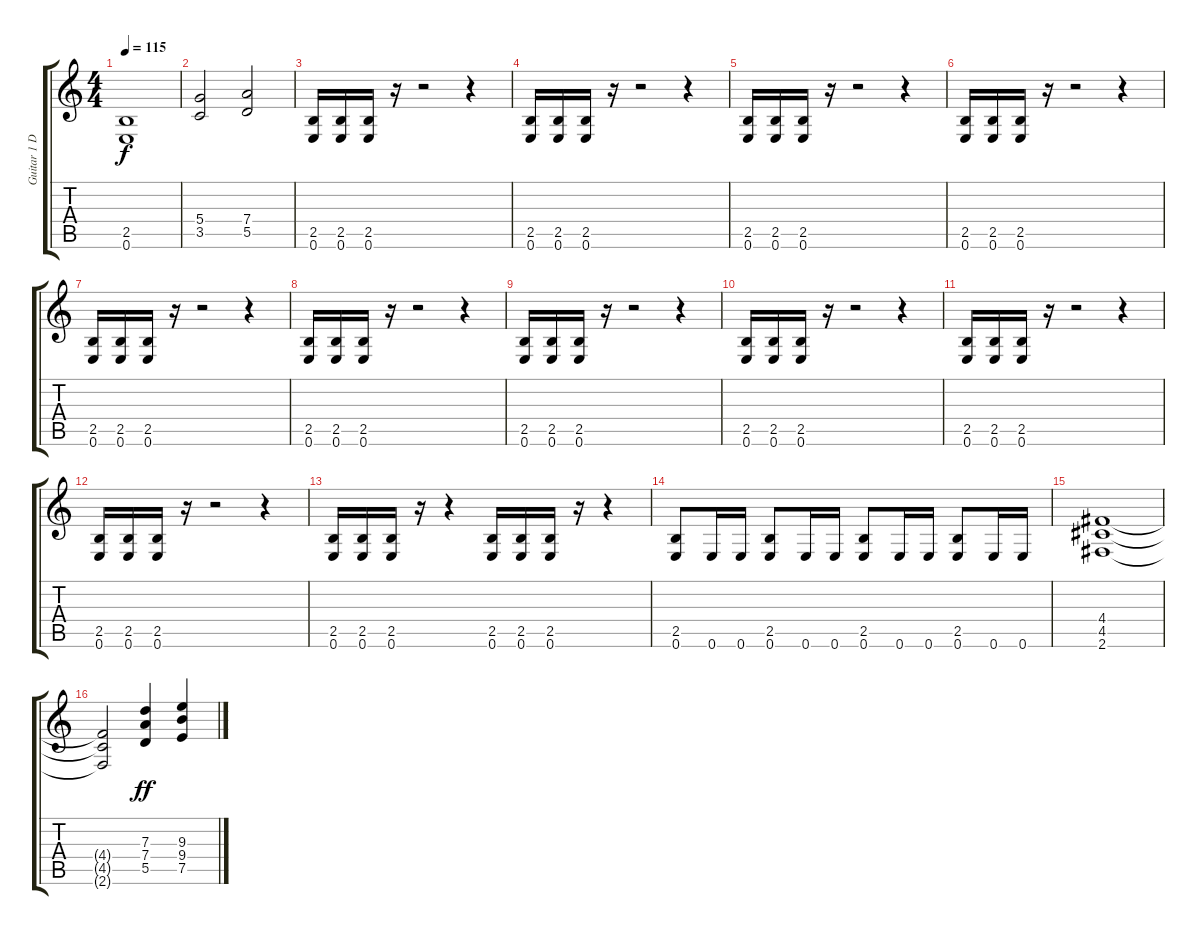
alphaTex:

\track ("Guitar 1 Distorted" "Guitar 1 D") {instrument distortionguitar}
\staff {score tabs}
\tuning (E4 B3 G3 D3 A2 E2) {hide}
\ts (4 4)
\tempo 115
\clef g2
\ks c
(2.5 0.6).1{dy f} |
(5.4 3.5).2 (7.4 5.5).2 |
(2.5 0.6).16 (2.5 0.6).16 (2.5 0.6).16 r.16 r.2 r.4 |
(2.5 0.6).16 (2.5 0.6).16 (2.5 0.6).16 r.16 r.2 r.4 |
(2.5 0.6).16 (2.5 0.6).16 (2.5 0.6).16 r.16 r.2 r.4 |
(2.5 0.6).16 (2.5 0.6).16 (2.5 0.6).16 r.16 r.2 r.4 |
(2.5 0.6).16 (2.5 0.6).16 (2.5 0.6).16 r.16 r.2 r.4 |
(2.5 0.6).16 (2.5 0.6).16 (2.5 0.6).16 r.16 r.2 r.4 |
(2.5 0.6).16 (2.5 0.6).16 (2.5 0.6).16 r.16 r.2 r.4 |
(2.5 0.6).16 (2.5 0.6).16 (2.5 0.6).16 r.16 r.2 r.4 |
(2.5 0.6).16 (2.5 0.6).16 (2.5 0.6).16 r.16 r.2 r.4 |
(2.5 0.6).16 (2.5 0.6).16 (2.5 0.6).16 r.16 r.2 r.4 |
(2.5 0.6).16 (2.5 0.6).16 (2.5 0.6).16 r.16 r.4 (2.5 0.6).16 (2.5 0.6).16 (2.5 0.6).16 r.16 r.4 |
(2.5 0.6).8 0.6.16 0.6.16 (2.5 0.6).8 0.6.16 0.6.16 (2.5 0.6).8 0.6.16 0.6.16 (2.5 0.6).8 0.6.16 0.6.16 |
(4.4 4.5 2.6).1 |
(4.4{t} 4.5{t} 2.6{t}).2 (7.3 7.4 5.5).4{dy ff} (9.3 9.4 7.5).4
